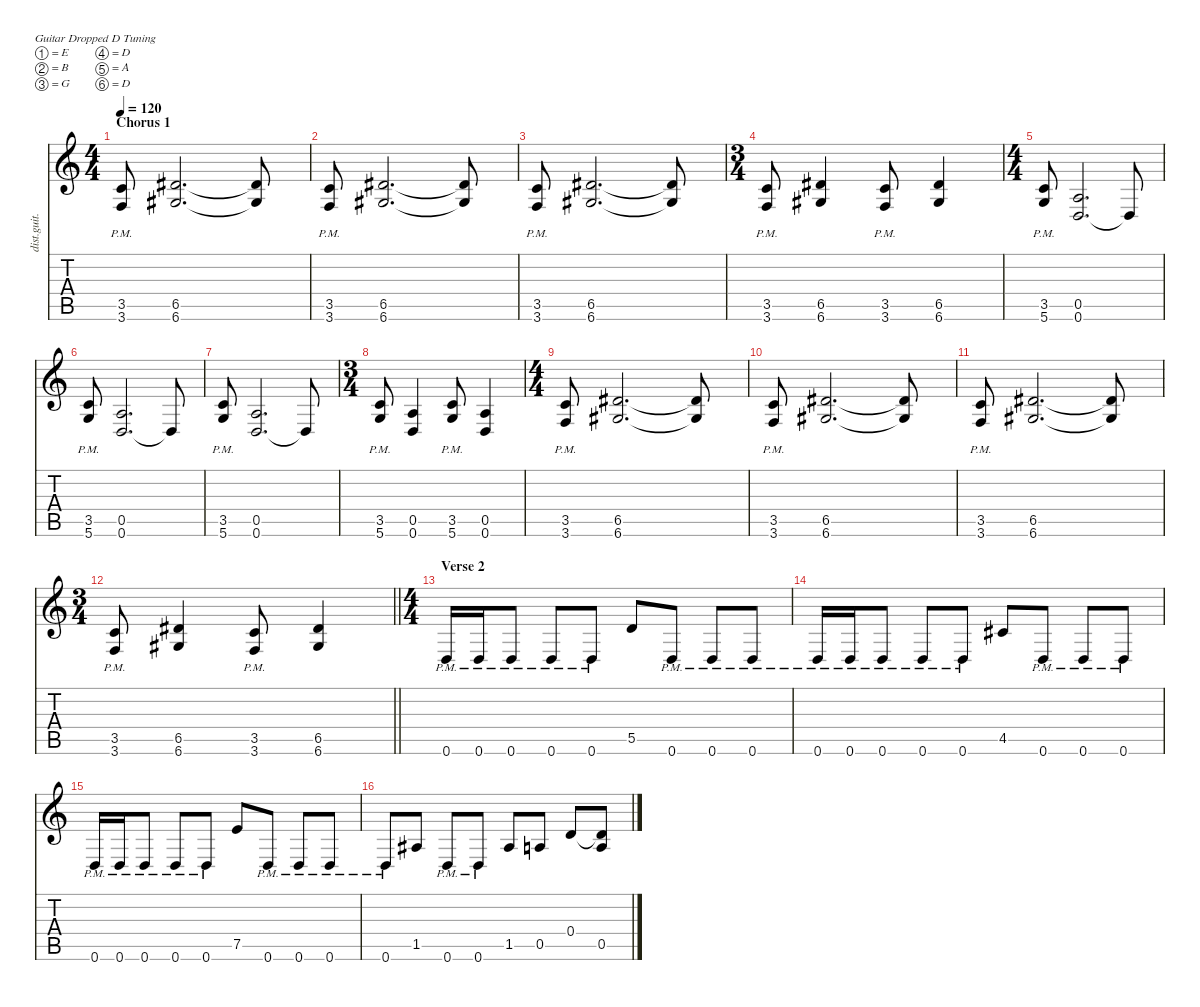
\defaultSystemsLayout 4
\hideDynamics
\bracketExtendMode nobrackets
\otherSystemsTrackNameOrientation horizontal
\track ("Willie Adler - Rhythm" "dist.guit.") {instrument distortionguitar}
\staff {score tabs}
\tuning (E4 B3 G3 D3 A2 D2)
\ts (4 4)
\section ("" "Chorus 1")
\tempo 120
\clef g2
\ks c
(3.5{pm} 3.6{pm}).8{dy f} (6.5{acc #} 6.6{acc #}).2{d} (6.5{t acc #} 6.6{t acc #}).8 |
(3.5{pm} 3.6{pm}).8 (6.5{acc #} 6.6{acc #}).2{d} (6.5{t acc #} 6.6{t acc #}).8 |
(3.5{pm} 3.6{pm}).8 (6.5{acc #} 6.6{acc #}).2{d} (6.5{t acc #} 6.6{t acc #}).8 |
\ts (3 4)
\beaming (8 2 2 2)
(3.5{pm} 3.6{pm}).8 (6.5{acc #} 6.6{acc #}).4 (3.5{pm} 3.6{pm}).8 (6.5{acc #} 6.6{acc #}).4 |
\ts (4 4)
\beaming (8 2 2 2 2)
(3.5 5.6{pm}).8 (0.5 0.6).2{d} 0.6{t}.8 |
(3.5 5.6{pm}).8 (0.5 0.6).2{d} 0.6{t}.8 |
(3.5 5.6{pm}).8 (0.5 0.6).2{d} 0.6{t}.8 |
\ts (3 4)
\beaming (8 2 2 2)
(3.5 5.6{pm}).8 (0.5 0.6).4 (3.5 5.6{pm}).8 (0.5 0.6).4 |
\ts (4 4)
\beaming (8 2 2 2 2)
(3.5{pm} 3.6{pm}).8 (6.5{acc #} 6.6{acc #}).2{d} (6.5{t acc #} 6.6{t acc #}).8 |
(3.5{pm} 3.6{pm}).8 (6.5{acc #} 6.6{acc #}).2{d} (6.5{t acc #} 6.6{t acc #}).8 |
(3.5{pm} 3.6{pm}).8 (6.5{acc #} 6.6{acc #}).2{d} (6.5{t acc #} 6.6{t acc #}).8 |
\ts (3 4)
\beaming (8 2 2 2)
\barLineRight lightlight
(3.5{pm} 3.6{pm}).8 (6.5{acc #} 6.6{acc #}).4 (3.5{pm} 3.6{pm}).8 (6.5{acc #} 6.6{acc #}).4 |
\ts (4 4)
\beaming (8 2 2 2 2)
\section ("" "Verse 2")
0.6{pm}.16 0.6{pm}.16 0.6{pm}.8 0.6{pm}.8 0.6{pm}.8 5.5.8 0.6{pm}.8 0.6{pm}.8 0.6{pm}.8 |
0.6{pm}.16 0.6{pm}.16 0.6{pm}.8 0.6{pm}.8 0.6{pm}.8 4.5{acc #}.8 0.6{pm}.8 0.6{pm}.8 0.6{pm}.8 |
0.6{pm}.16 0.6{pm}.16 0.6{pm}.8 0.6{pm}.8 0.6{pm}.8 7.5.8 0.6{pm}.8 0.6{pm}.8 0.6{pm}.8 |
0.6{pm}.8 1.5{acc #}.8 0.6{pm}.8 0.6{pm}.8 1.5{acc #}.8 0.5.8 0.4.8 (0.4{t} 0.5).8
